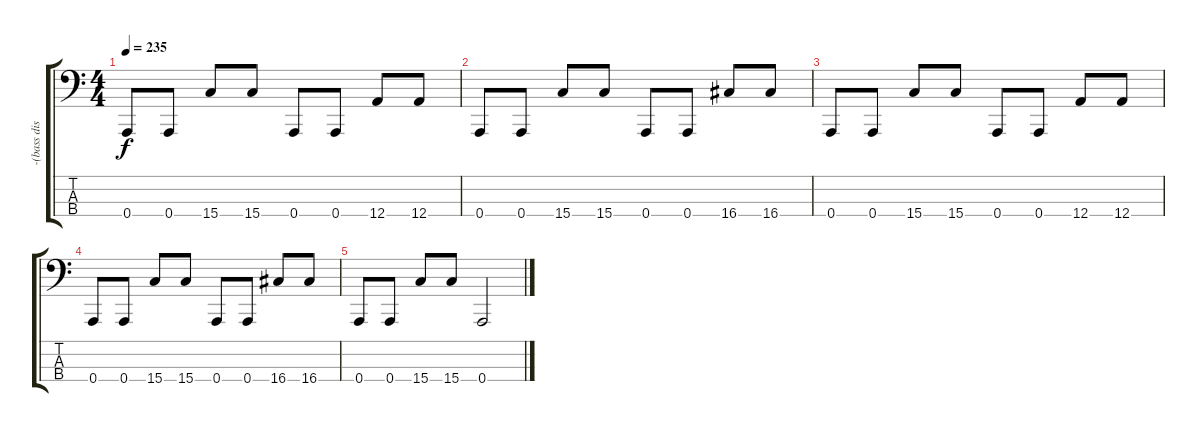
\track ("-(bass distortion)-" "-(bass dis") {instrument distortionguitar}
\staff {score tabs}
\tuning (D2 A1 E1 A0) {hide}
\ts (4 4)
\tempo 235
\clef f4
\ks c
0.4.8{dy f} 0.4.8 15.4.8 15.4.8 0.4.8 0.4.8 12.4.8 12.4.8 |
0.4.8 0.4.8 15.4.8 15.4.8 0.4.8 0.4.8 16.4.8 16.4.8 |
0.4.8 0.4.8 15.4.8 15.4.8 0.4.8 0.4.8 12.4.8 12.4.8 |
0.4.8 0.4.8 15.4.8 15.4.8 0.4.8 0.4.8 16.4.8 16.4.8 |
0.4.8 0.4.8 15.4.8 15.4.8 0.4.2
